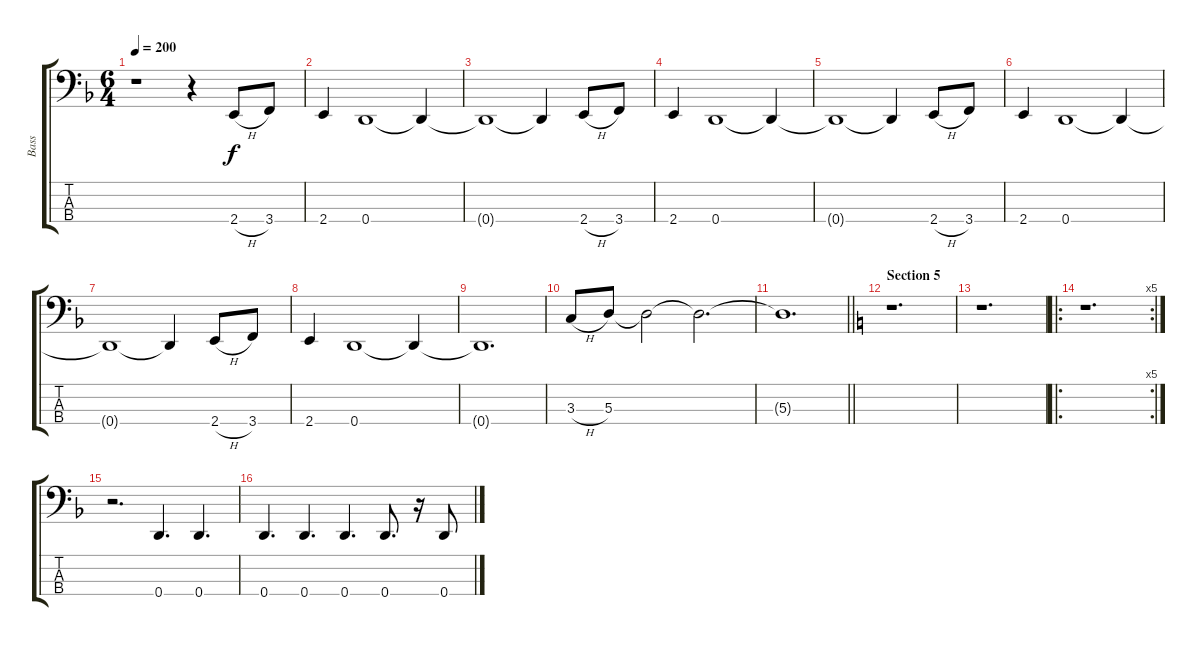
\track ("Bass" "Bass") {instrument electricbassfinger}
\staff {score tabs}
\tuning (G2 D2 A1 D1) {hide}
\ts (6 4)
\tempo 200
\clef f4
\ks f
r.1{dy f} r.4 2.4{h}.8 3.4.8 |
2.4.4 0.4.1 0.4{t}.4 |
0.4{t}.1 0.4{t}.4 2.4{h}.8 3.4.8 |
2.4.4 0.4.1 0.4{t}.4 |
0.4{t}.1 0.4{t}.4 2.4{h}.8 3.4.8 |
2.4.4 0.4.1 0.4{t}.4 |
0.4{t}.1 0.4{t}.4 2.4{h}.8 3.4.8 |
2.4.4 0.4.1 0.4{t}.4 |
0.4{t}.1{d} |
3.3{h}.8 5.3.8 5.3{t}.2 5.3{t}.2{d} |
\barLineRight lightlight
5.3{t}.1{d} |
\section ("" "Section 5")
\ks c
r.1{d} |
r.1{d} |
\ro
\rc 5
r.1{d} |
\ks f
r.2{d} 0.4.4{d} 0.4.4{d} |
0.4.4{d} 0.4.4{d} 0.4.4{d} 0.4.8{d} r.16 0.4.8
